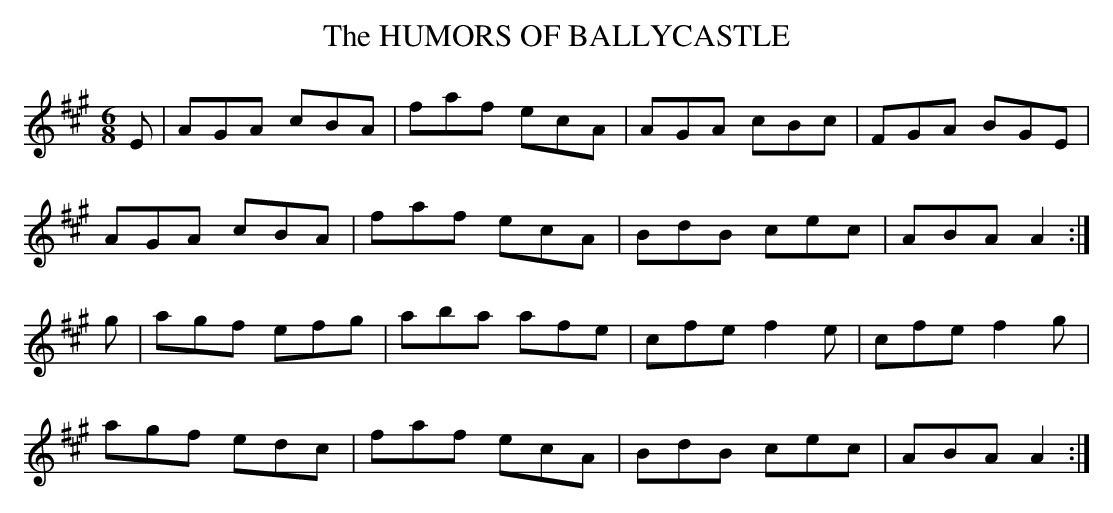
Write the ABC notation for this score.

X:1
T:HUMORS OF BALLYCASTLE, The
M:6/8
L:1/8
K:A
E|AGA cBA|faf ecA|AGA cBc|FGA BGE|
AGA cBA|faf ecA|BdB cec|ABA A2 :|
g|agf efg|aba afe|cfe f2e|cfe f2g|
agf edc|faf ecA|BdB cec|ABA A2 :|
